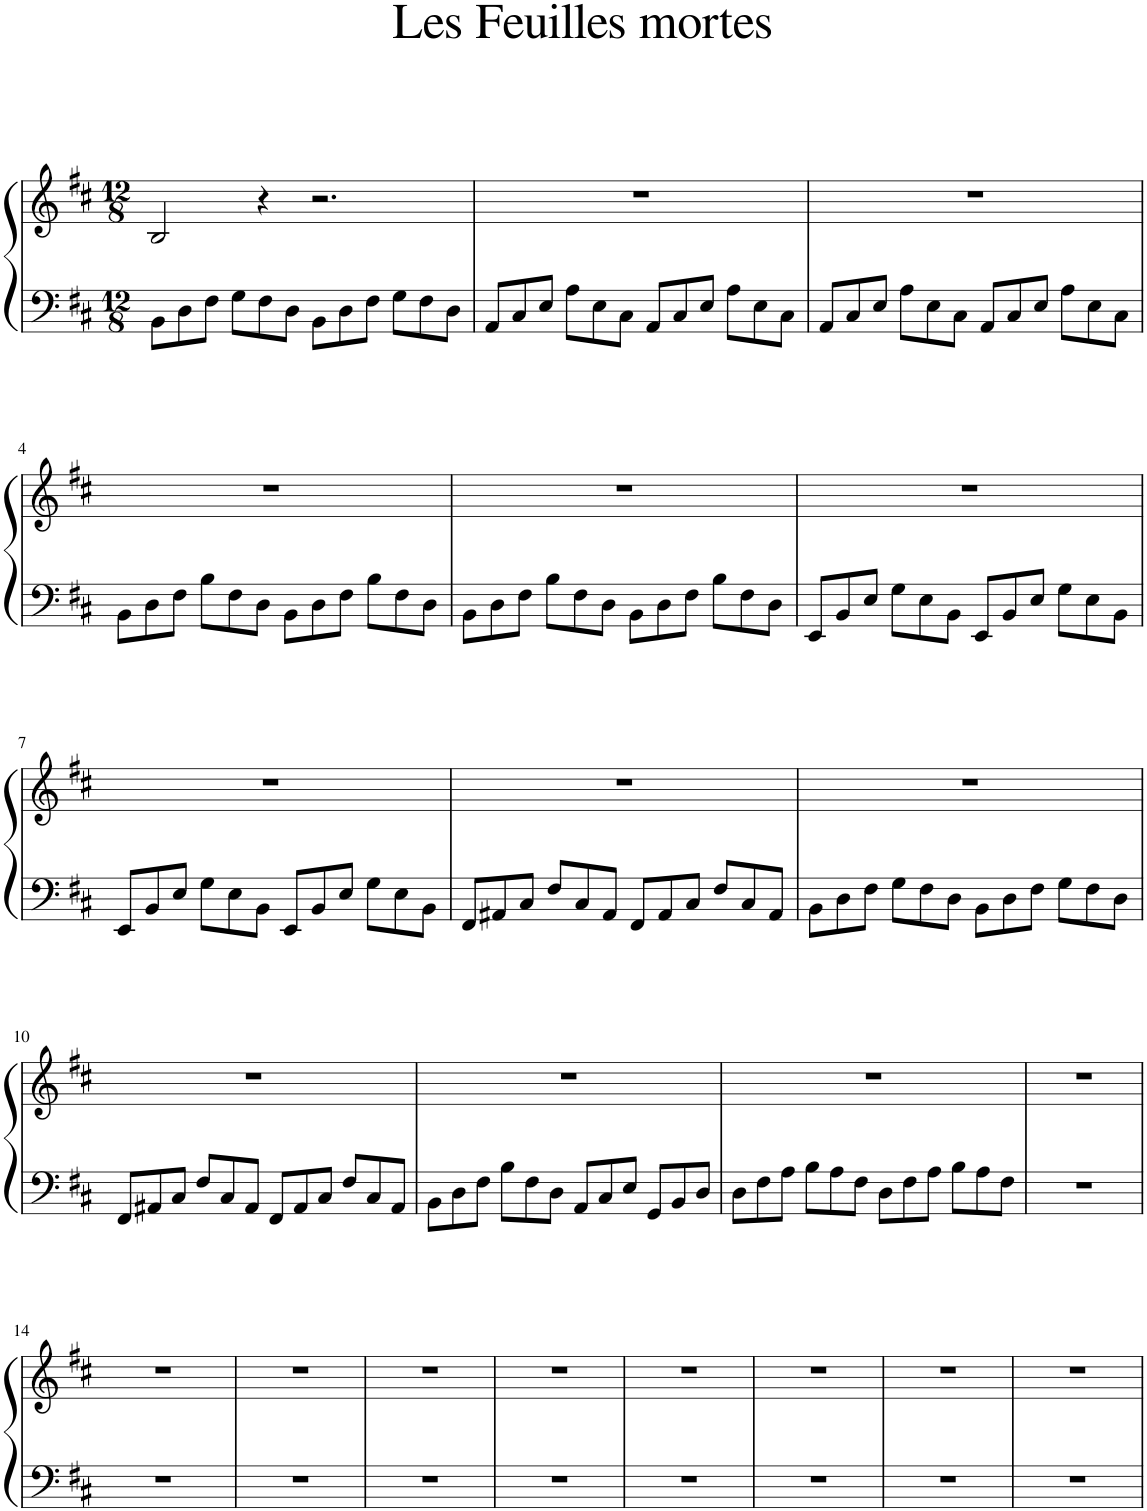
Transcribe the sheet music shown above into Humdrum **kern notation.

**kern	**kern
*part1	*part1
*staff2	*staff1
*I"Piano	*
*I'Pno.	*
*clefF4	*clefG2
*k[f#c#]	*k[f#c#]
*M12/8	*M12/8
=1	=1
8BB\L	2B/
8D\	.
8F#\J	.
8G\L	.
8F#\	4r
8D\J	.
8BB\L	2.r
8D\	.
8F#\J	.
8G\L	.
8F#\	.
8D\J	.
=2	=2
8AA/L	1.r
8C#/	.
8E/J	.
8A\L	.
8E\	.
8C#\J	.
8AA/L	.
8C#/	.
8E/J	.
8A\L	.
8E\	.
8C#\J	.
=3	=3
8AA/L	1.r
8C#/	.
8E/J	.
8A\L	.
8E\	.
8C#\J	.
8AA/L	.
8C#/	.
8E/J	.
8A\L	.
8E\	.
8C#\J	.
!!LO:LB:g=z
=4	=4
8BB\L	1.r
8D\	.
8F#\J	.
8B\L	.
8F#\	.
8D\J	.
8BB\L	.
8D\	.
8F#\J	.
8B\L	.
8F#\	.
8D\J	.
=5	=5
8BB\L	1.r
8D\	.
8F#\J	.
8B\L	.
8F#\	.
8D\J	.
8BB\L	.
8D\	.
8F#\J	.
8B\L	.
8F#\	.
8D\J	.
=6	=6
8EE/L	1.r
8BB/	.
8E/J	.
8G\L	.
8E\	.
8BB\J	.
8EE/L	.
8BB/	.
8E/J	.
8G\L	.
8E\	.
8BB\J	.
!!LO:LB:g=z
=7	=7
8EE/L	1.r
8BB/	.
8E/J	.
8G\L	.
8E\	.
8BB\J	.
8EE/L	.
8BB/	.
8E/J	.
8G\L	.
8E\	.
8BB\J	.
=8	=8
8FF#/L	1.r
8AA#X/	.
8C#/J	.
8F#/L	.
8C#/	.
8AA#/J	.
8FF#/L	.
8AA#/	.
8C#/J	.
8F#/L	.
8C#/	.
8AA#/J	.
=9	=9
8BB\L	1.r
8D\	.
8F#\J	.
8G\L	.
8F#\	.
8D\J	.
8BB\L	.
8D\	.
8F#\J	.
8G\L	.
8F#\	.
8D\J	.
!!LO:LB:g=z
=10	=10
8FF#/L	1.r
8AA#X/	.
8C#/J	.
8F#/L	.
8C#/	.
8AA#/J	.
8FF#/L	.
8AA#/	.
8C#/J	.
8F#/L	.
8C#/	.
8AA#/J	.
=11	=11
8BB\L	1.r
8D\	.
8F#\J	.
8B\L	.
8F#\	.
8D\J	.
8AA/L	.
8C#/	.
8E/J	.
8GG/L	.
8BB/	.
8D/J	.
=12	=12
8D\L	1.r
8F#\	.
8A\J	.
8B\L	.
8A\	.
8F#\J	.
8D\L	.
8F#\	.
8A\J	.
8B\L	.
8A\	.
8F#\J	.
=13	=13
1.r	1.r
!!LO:LB:g=z
=14	=14
1.r	1.r
=15	=15
1.r	1.r
=16	=16
1.r	1.r
=17	=17
1.r	1.r
=18	=18
1.r	1.r
=19	=19
1.r	1.r
=20	=20
1.r	1.r
=21	=21
1.r	1.r
=	=
*-	*-
